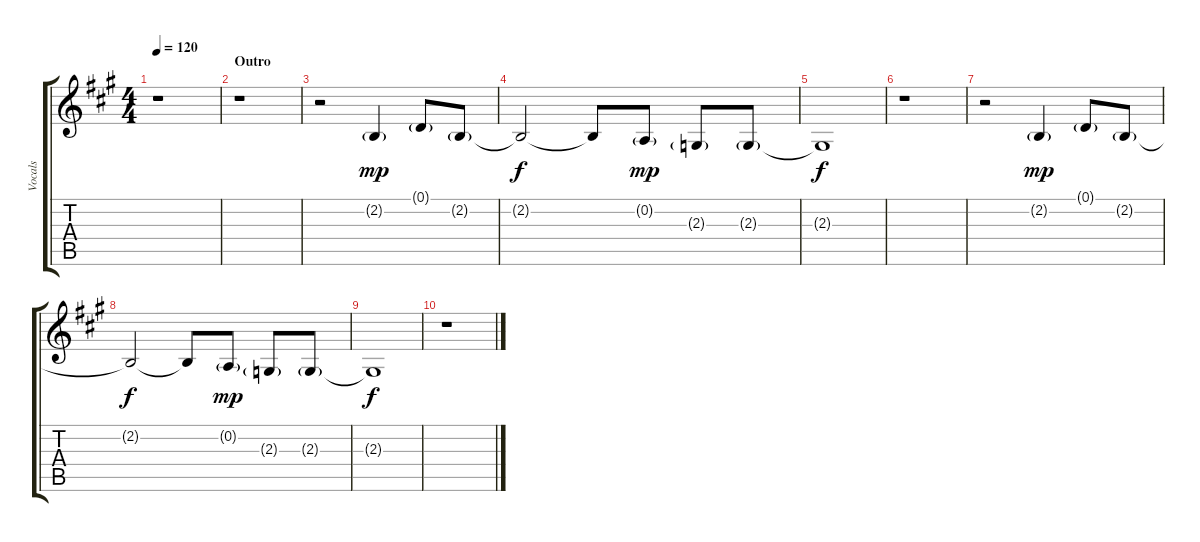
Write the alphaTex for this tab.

\track ("Vocals" "Vocals") {instrument lead8bassandlead}
\staff {score tabs}
\tuning (D4 A3 F3 C3 G2 D2) {hide}
\ts (4 4)
\tempo 120
\clef g2
\ks a
r.1{dy f} |
\section ("" "Outro")
r.1 |
r.2 2.2{g}.4{dy mp} 0.1{g}.8 2.2{g}.8 |
2.2{t}.2{dy f} 2.2{t}.8 0.2{g}.8{dy mp} 2.3{g}.8 2.3{g}.8 |
2.3{t}.1{dy f} |
r.1 |
r.2 2.2{g}.4{dy mp} 0.1{g}.8 2.2{g}.8 |
2.2{t}.2{dy f} 2.2{t}.8 0.2{g}.8{dy mp} 2.3{g}.8 2.3{g}.8 |
2.3{t}.1{dy f} |
r.1
